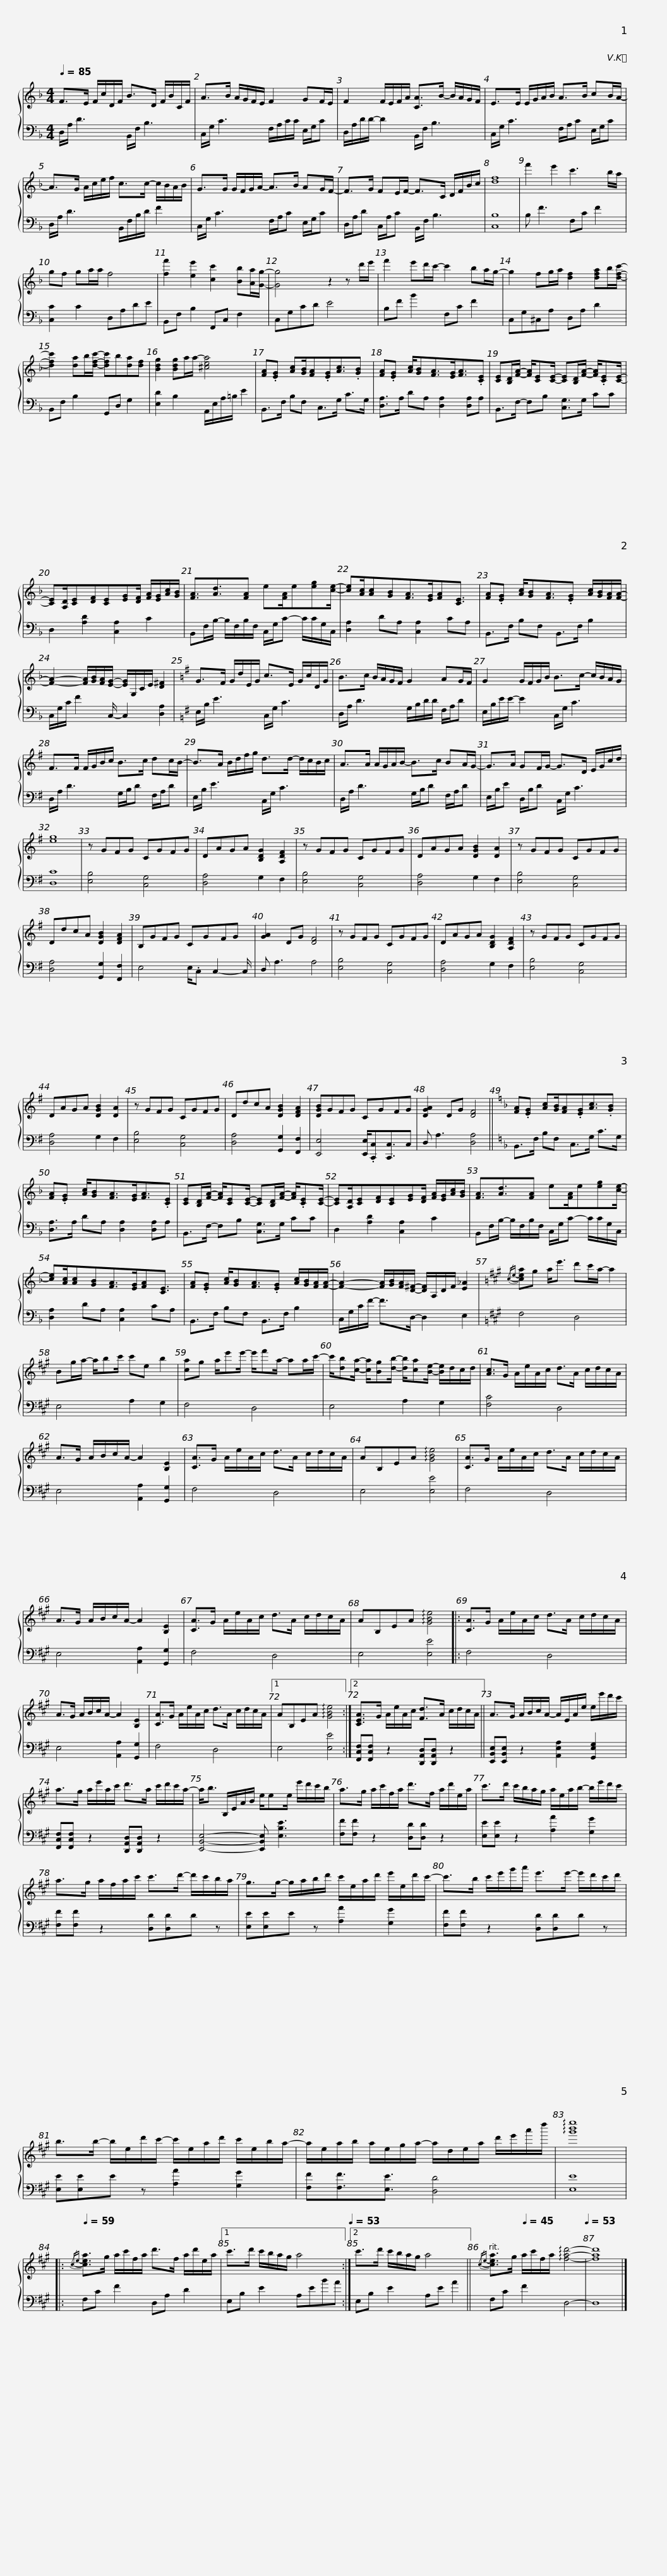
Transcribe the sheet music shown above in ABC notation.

X:1
%%score { 1 | 2 }
L:1/8
Q:1/4=85
M:4/4
I:linebreak $
K:F
V:1 treble
V:2 bass
V:1
 F>E F/c/D/F/ B>D F/B/C/F/ | A>B A/G/F/E/ F2 GF/E/ |$ F2 F/E/F/A/ [CA]>B- B/A/G/F/ | E>E E/G/A/B/ A>B cB/A/- |$ A>G A/c/e/f/ c>c- c/B/A/B/ | %5
 G>G G/F/G/A/- A>B AG/F/- |$ F>G FE/F/- F>C D/F/B/c/ | [df]8 | f'2 e'2 c'3 b/a/ | gf ga/a/ f4 |$ %10
 [ff']2 [ee']2 [cc']2 [Bb][Aa]/[Gg]/- | [Gg]4 z2 z d'/e'/ | f'2 e'd'/c'/- c'2 ba/g/- | g2 fg/a/ [df]2 [dfa]b/[dfc']/- |$ [dfc']2 [da]b/[dfc']/- [dfc']b[da][df] | %15
 [Bdg]2 [Bdg]a/a/- [^cea]4 | [FA].[EG] [Ac][GB]/[FA].[EG][Ac]3/2.[GB] |$ [FA].[EG] [Ac]/[GB][FA]>[EG][FA]3/2.[CE] | [CE][B,D]/[FA]/- [FA]/[CE][CE]/- [CE][B,D]/[FA]/- [FA]/.[CE][CE]/- | [CE][A,D]/[CE][DF][CE][EG][DF]/ [FA]/[EG]/[Ac]/[GB]/ |$ %20
 [FA]3/2[Ad]3/2[FA] e[FA]/e[eg][ce]/- | [ce][Ac]/[Ac][GB][FA]>[EG][FA][CE]3/2 | [FA].[EG] [Ac]/[GB][FA]3/2.[EG] [Ac]/[GB]/[FA]/[FA]/- |$ [FA]2- [FA]/[GB]/[FA]/[EG]/- [EG]/G,/C/E/ [D^F]2 |[K:G] G>F G/d/E/G/ c>E G/c/D/G/ |$ %25
 B>c B/A/G/F/ G2 AG/F/ | G2 G/F/G/B/ B>c- c/B/A/G/ |$ F>F F/G/B/c/ B>c dc/B/- | B>A B/d/f/g/ d>d- d/c/B/c/ |$ A>A A/G/A/B/- B>c BA/G/- | %30
 G>A GF/G/- G>D E/G/c/d/ | [eg]8 | z GFG CGFG |$ DAGA [B,DG]2 [A,DF]2 | z GFG CGFG | %35
 DAGA [DGB]2 [DA]2 | z GFG CGFG | DdcA [DGB]2 [DFA]2 |$ B,GFG CGFG | [GA]2 DG [DF]4 | %40
 z GFG CGFG | DAGA [B,DG]2 [A,DF]2 | z GFG CGFG |$ DAGA [DGB]2 [DA]2 | z GFG CGFG | %45
 DdcA [DGB]2 [DFA]2 | [DGB]GFG CGFG | [DGA]2 DG [DF]4 ||$[K:F] [FA].[EG] [Ac][GB]/[FA].[EG][Ac]3/2.[GB] | [FA].[EG] [Ac]/[GB][FA]>[EG][FA]3/2.[CE] | %50
 [CE][B,D]/[FA]/- [FA]/[CE][CE]/- [CE][B,D]/[FA]/- [FA]/.[CE][CE]/- |$ [CE][A,D]/[CE][DF][CE][EG][DF]/ [FA]/[EG]/[Ac]/[GB]/ | [FA]3/2[Ad]3/2[FA] e[FA]/e[eg][ce]/- | [ce][Ac]/[Ac][GB][FA]>[EG][FA][CE]3/2 |$ [FA].[EG] [Ac]/[GB][FA]3/2.[EG] [Ac]/[GB]/[FA]/[FA]/- | %55
 [FA]2- [FA]/[GB]/[FA]/[D^F]/- [DF]/A,/D/F/ [E_A]2 |[K:A]{/c-e-} [cea]g a<e' d'c'/a/- a2 |$ Bg/a/- a/bc'/ c'e b2 | [ca]g a/e'e'/- e'/f'a/- aa/c'/- | c'/[db][ca]/- [ca]/[Bg][db]/- [db]/[ca][Be]/- [Be]/d/c/d/ |$ %60
 [Ac]>G A/e/A/c/ d>A c/d/c/A/ | A>G A/B/c/A/- A2 [B,E]2 | [CA]>G A/e/A/c/ d>A c/d/c/A/ | AB,EA !arpeggio![GBe]4 |$ [CA]>G A/e/A/c/ d>A c/d/c/A/ | %65
 A>G A/B/c/A/- A2 [B,E]2 | [CA]>G A/e/A/c/ d>A c/d/c/A/ | AB,EA !arpeggio![GBe]4 |:$ [CA]>G A/e/A/c/ d>A c/d/c/A/ | A>G A/B/c/A/- A2 [B,E]2 | %70
 [CA]>G A/e/A/c/ d>A c/d/c/A/ |1 AB,EA !arpeggio![GBe]4 :|2$ [CEA]>G A/e/A/c/ [Fd]>A c/d/c/A/ || A>G A/B/c/A/- A/E/A/e/ e/e'/d'/c'/ |$ a>g a/e'/a/c'/ d'>a c'/d'/c'/a/- | %75
 a<b B,/E/A/B/ e/ee/ e'/d'/c'/b/ |$ a>g a/c'/f/a/ d'>f a/d'/e/a/ | c'>d' c'/b/a/g/ a/e/a/b/- b/e'/d'/c'/ |$ a>g a/f/a/c'/ c'>d'- d'/c'/b/a/ | g>g- g/a/b/d'/ c'/e/a/d'/ e'/e/d'/c'/- |$ %80
 c'>b c'/e'/g'/a'/ e'>e'- e'/d'/c'/d'/ | b>b- b/e/d'/c'/- c'/e/a/d'/ c'/e/b/a/- |$ a/e/a/b/ a/e/g/a/- a/d/e/a/ d'/e'/a'/d''/ | !arpeggio![g'b'e'']8 |:[Q:1/4=59]{/c-e-} [cea]>g a/c'/f/a/ d'>f a/d'/e/a/ |1$ %85
 c'>d' c'/b/a/g/ a4[Q:1/4=56][Q:1/4=53] :|2 c'>d' c'/b/a/g/ a4 ||{/c-e-} [cea]>[Q:1/4=49]g[Q:1/4=45] a/c'/f/a/ !arpeggio![fad']4-[Q:1/4=53] | [fad']8 |] %89
V:2
 D,/A,/ D3 B,,/F,/ B,3 | C,/G,/ C3 F,/A,/C/C/ E,/G,/C |$ D,/A,/D/D/- D2 B,,/F,/ B,3 | C,/G,/ C3 F,/A,/C E,/G,/C |$ D,/A,/ D3 B,,/F,/B,/D/ F2 | %5
 C,/G,/ C3 F,/A,/C E,/G,/C |$ D,/A,/D C,/A,/C B,,/F,/ B,3 | [C,B,]8 | B, F3 F,C F2 | [C,C]2 C2 D,A,DE |$ %10
 B,,F, B,2 F,,C, F,2 | C,G,CD E4 | B,F B2 F,C F2 | C,G,^C,A, D,A, D2 |$ B,,F, B,2 G,,D, G,2 | %15
 [E,D]2 B,2 A,,/E,/A,/=B,/ E2 | B,,>F, B,F, C,>G, C>G, |$ [D,A,]>A, DA, [D,A,]2 [D,A,]A, | B,,>F,- F,B, [C,G,]>G, CC | D,2 [A,D]2 [C,A,]2 C2 |$ %20
 B,,F,/B,/- B,/F,/B,/F,/ C,/G,/C- C/C/G,/C,/ | [D,A,]2 DA, [C,A,]2 CA, | B,,>F, B,F, B,,>F, B,2 |$ C,/G,/C/ F2 C,/- C,2 [D,A,]2 |[K:G] E,/B,/ E3 C,/G,/ C3 |$ %25
 D,/A,/ D3 G,/B,/D/D/ F,/A,/D | E,/B,/E/E/- E2 C,/G,/ C3 |$ D,/A,/ D3 G,/B,/D F,/A,/D | E,/B,/ E3 C,/G,/ C3 |$ D,/A,/ D3 G,/B,/D F,/A,/D | %30
 E,/B,/E D,/B,/D C,/G,/ C3 | [D,C]8 | [E,B,]4 [C,G,]4 |$ [D,A,]4 G,2 F,2 | [E,B,]4 [C,G,]4 | %35
 [D,A,]4 G,2 F,2 | [E,B,]4 [C,G,]4 | [D,A,]4 [G,,G,]2 [F,,F,]2 |$ E,4 E,/.C, C,2- C,/ | D, A,3 A,4 | %40
 [E,B,]4 [C,G,]4 | [D,A,]4 G,2 F,2 | [E,B,]4 [C,G,]4 |$ [D,A,]4 G,2 F,2 | [E,B,]4 [C,G,]4 | %45
 [D,A,]4 [G,,G,]2 [F,,F,]2 | [E,,E,]4 [E,,E,]/.[C,,C,][C,,C,]3/2C, | D, A,3 [D,A,]4 ||$[K:F] B,,>F, B,F, C,>G, C>G, | [D,A,]>A, DA, [D,A,]2 [D,A,]A, | %50
 B,,>F,- F,B, [C,G,]>G, CC |$ D,2 [A,D]2 [C,A,]2 C2 | B,,F,/B,/- B,/F,/B,/F,/ C,/G,/C- C/C/G,/C,/ | [D,A,]2 DA, [C,A,]2 CA, |$ B,,>F, B,F, B,,>F, B,2 | %55
 C,/G,/C/F/- F>D,- D,2 E,2 |[K:A] F,4 D,4 |$ E,4 A,2 G,2 | F,4 D,4 | E,4 A,2 G,2 |$ %60
 [F,C]4 D,4 | E,4 [A,,A,]2 [G,,G,]2 | F,4 D,4 | E,4 [E,E]4 |$ F,4 D,4 | %65
 E,4 [A,,A,]2 [G,,G,]2 | F,4 D,4 | E,4 [E,E]4 |:$ F,4 D,4 | E,4 [A,,A,]2 [G,,G,]2 | %70
 F,4 D,4 |1 E,4 [E,E]4 :|2$ [F,,C,F,][F,,C,F,] z2 [D,,A,,D,][D,,A,,D,] z2 || [E,,B,,E,][E,,B,,E,] z2 [A,,E,A,]2 [G,,E,G,]2 |$ [F,,C,F,][F,,C,F,] z2 [D,,A,,D,][D,,A,,D,] z2 | %75
 [E,,B,,E,]4- [E,,B,,E,] [E,B,E]3 |$ [F,F][F,F] z2 [D,D][D,D] z2 | [E,E][E,E] z2 [A,A]2 [G,G]2 |$ [F,F][F,F] z2 [D,D][D,D]D z | [E,E][E,E]E z [A,A]2 [G,G]2 |$ %80
 [F,F][F,F] z2 [D,D][D,D]D z | [E,E][E,E]E z [A,A]2 [G,G]2 |$ [F,F][F,F]3/2[E,E]3/2 [D,D]4 | [E,E]8 |: F,C F2 D,A, D2 |1$ %85
 E,B, E2 A,EBA :|2 E,B, E2 A,E A2 || F,C F2 D,4- | D,8 |] %89
